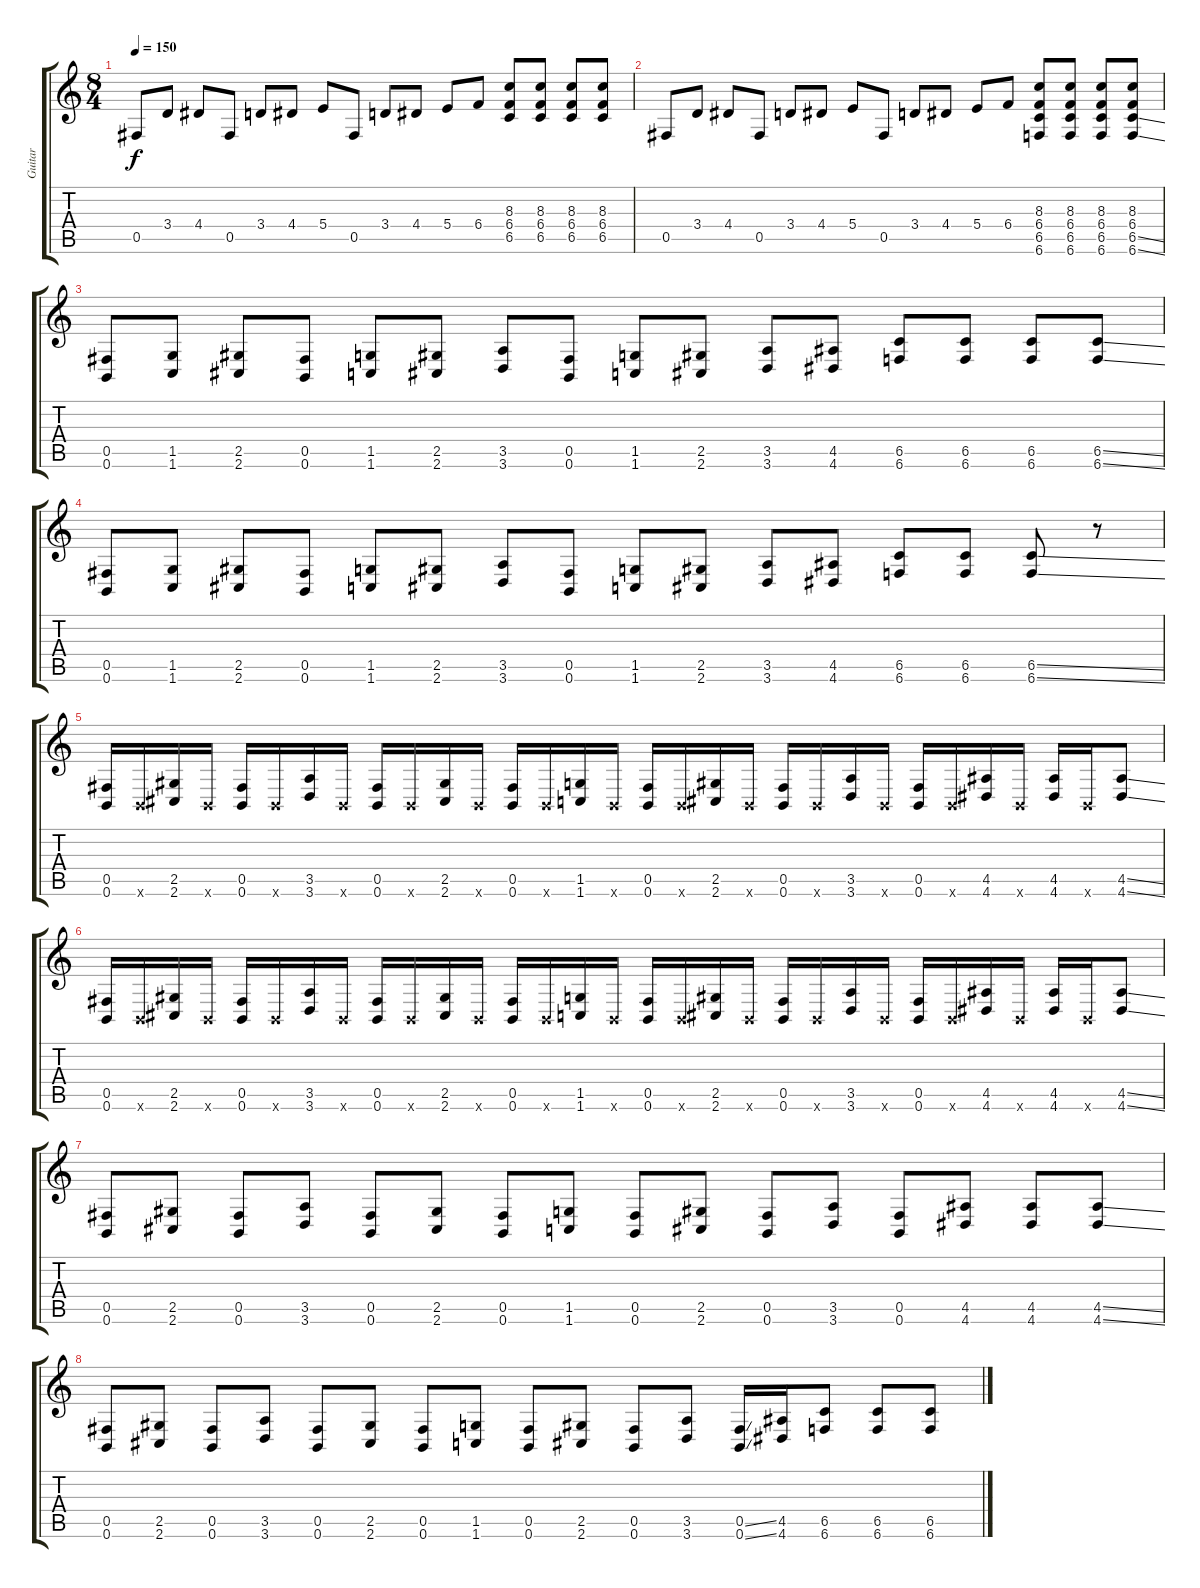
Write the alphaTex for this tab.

\track ("Guitar" "Guitar") {instrument distortionguitar}
\staff {score tabs}
\tuning (Db4 Ab3 E3 B2 Gb2 B1) {hide}
\ts (8 4)
\tempo 150
\clef g2
\ks c
0.5.8{dy f instrument distortionguitar} 3.4.8 4.4.8 0.5.8 3.4.8 4.4.8 5.4.8 0.5.8 3.4.8 4.4.8 5.4.8 6.4.8 (8.3 6.4 6.5).8 (8.3 6.4 6.5).8 (8.3 6.4 6.5).8 (8.3 6.4 6.5).8 |
0.5.8 3.4.8 4.4.8 0.5.8 3.4.8 4.4.8 5.4.8 0.5.8 3.4.8 4.4.8 5.4.8 6.4.8 (8.3 6.4 6.5 6.6).8 (8.3 6.4 6.5 6.6).8 (8.3 6.4 6.5 6.6).8 (8.3 6.4 6.5{ss} 6.6{ss}).8 |
(0.5 0.6).8 (1.5 1.6).8 (2.5 2.6).8 (0.5 0.6).8 (1.5 1.6).8 (2.5 2.6).8 (3.5 3.6).8 (0.5 0.6).8 (1.5 1.6).8 (2.5 2.6).8 (3.5 3.6).8 (4.5 4.6).8 (6.5 6.6).8 (6.5 6.6).8 (6.5 6.6).8 (6.5{ss} 6.6{ss}).8 |
(0.5 0.6).8 (1.5 1.6).8 (2.5 2.6).8 (0.5 0.6).8 (1.5 1.6).8 (2.5 2.6).8 (3.5 3.6).8 (0.5 0.6).8 (1.5 1.6).8 (2.5 2.6).8 (3.5 3.6).8 (4.5 4.6).8 (6.5 6.6).8 (6.5 6.6).8 (6.5{ss} 6.6{ss}).8 r.8 |
(0.5 0.6).16 0.6{x}.16 (2.5 2.6).16 0.6{x}.16 (0.5 0.6).16 0.6{x}.16 (3.5 3.6).16 0.6{x}.16 (0.5 0.6).16 0.6{x}.16 (2.5 2.6).16 0.6{x}.16 (0.5 0.6).16 0.6{x}.16 (1.5 1.6).16 0.6{x}.16 (0.5 0.6).16 0.6{x}.16 (2.5 2.6).16 0.6{x}.16 (0.5 0.6).16 0.6{x}.16 (3.5 3.6).16 0.6{x}.16 (0.5 0.6).16 0.6{x}.16 (4.5 4.6).16 0.6{x}.16 (4.5 4.6).16 0.6{x}.16 (4.5{ss} 4.6{ss}).8 |
(0.5 0.6).16 0.6{x}.16 (2.5 2.6).16 0.6{x}.16 (0.5 0.6).16 0.6{x}.16 (3.5 3.6).16 0.6{x}.16 (0.5 0.6).16 0.6{x}.16 (2.5 2.6).16 0.6{x}.16 (0.5 0.6).16 0.6{x}.16 (1.5 1.6).16 0.6{x}.16 (0.5 0.6).16 0.6{x}.16 (2.5 2.6).16 0.6{x}.16 (0.5 0.6).16 0.6{x}.16 (3.5 3.6).16 0.6{x}.16 (0.5 0.6).16 0.6{x}.16 (4.5 4.6).16 0.6{x}.16 (4.5 4.6).16 0.6{x}.16 (4.5{ss} 4.6{ss}).8 |
(0.5 0.6).8 (2.5 2.6).8 (0.5 0.6).8 (3.5 3.6).8 (0.5 0.6).8 (2.5 2.6).8 (0.5 0.6).8 (1.5 1.6).8 (0.5 0.6).8 (2.5 2.6).8 (0.5 0.6).8 (3.5 3.6).8 (0.5 0.6).8 (4.5 4.6).8 (4.5 4.6).8 (4.5{ss} 4.6{ss}).8 |
(0.5 0.6).8 (2.5 2.6).8 (0.5 0.6).8 (3.5 3.6).8 (0.5 0.6).8 (2.5 2.6).8 (0.5 0.6).8 (1.5 1.6).8 (0.5 0.6).8 (2.5 2.6).8 (0.5 0.6).8 (3.5 3.6).8 (0.5{ss} 0.6{ss}).16 (4.5 4.6).16 (6.5 6.6).8 (6.5 6.6).8 (6.5 6.6).8
